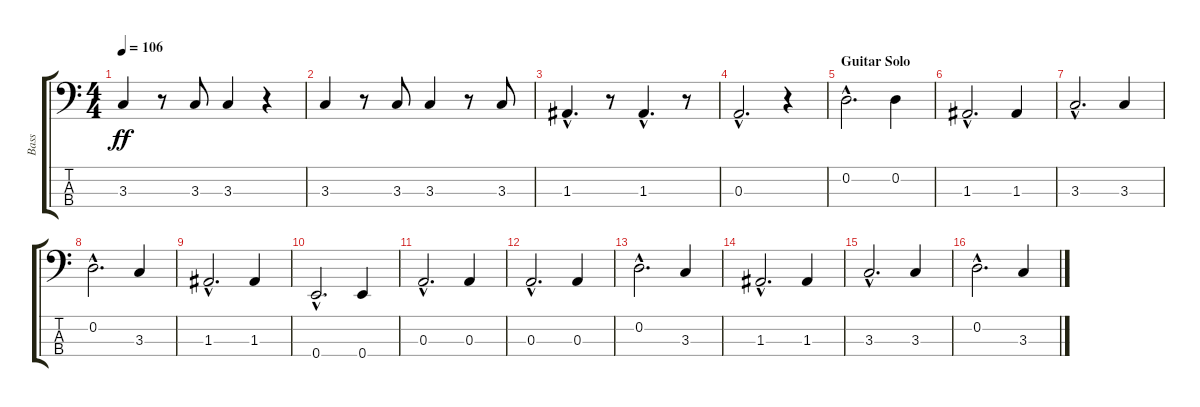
\track ("Bass" "Bass") {instrument electricbassfinger}
\staff {score tabs}
\tuning (G2 D2 A1 E1) {hide}
\ts (4 4)
\tempo 106
\clef f4
\ks c
3.3.4{dy ff} r.8 3.3.8 3.3.4 r.4 |
3.3.4 r.8 3.3.8 3.3.4 r.8 3.3.8 |
1.3{hac}.4{d} r.8 1.3{hac}.4{d} r.8 |
0.3{hac}.2{d} r.4 |
\section ("" "Guitar Solo")
0.2{hac}.2{d} 0.2.4 |
1.3{hac}.2{d} 1.3.4 |
3.3{hac}.2{d} 3.3.4 |
0.2{hac}.2{d} 3.3.4 |
1.3{hac}.2{d} 1.3.4 |
0.4{hac}.2{d} 0.4.4 |
0.3{hac}.2{d} 0.3.4 |
0.3{hac}.2{d} 0.3.4 |
0.2{hac}.2{d} 3.3.4 |
1.3{hac}.2{d} 1.3.4 |
3.3{hac}.2{d} 3.3.4 |
0.2{hac}.2{d} 3.3.4
